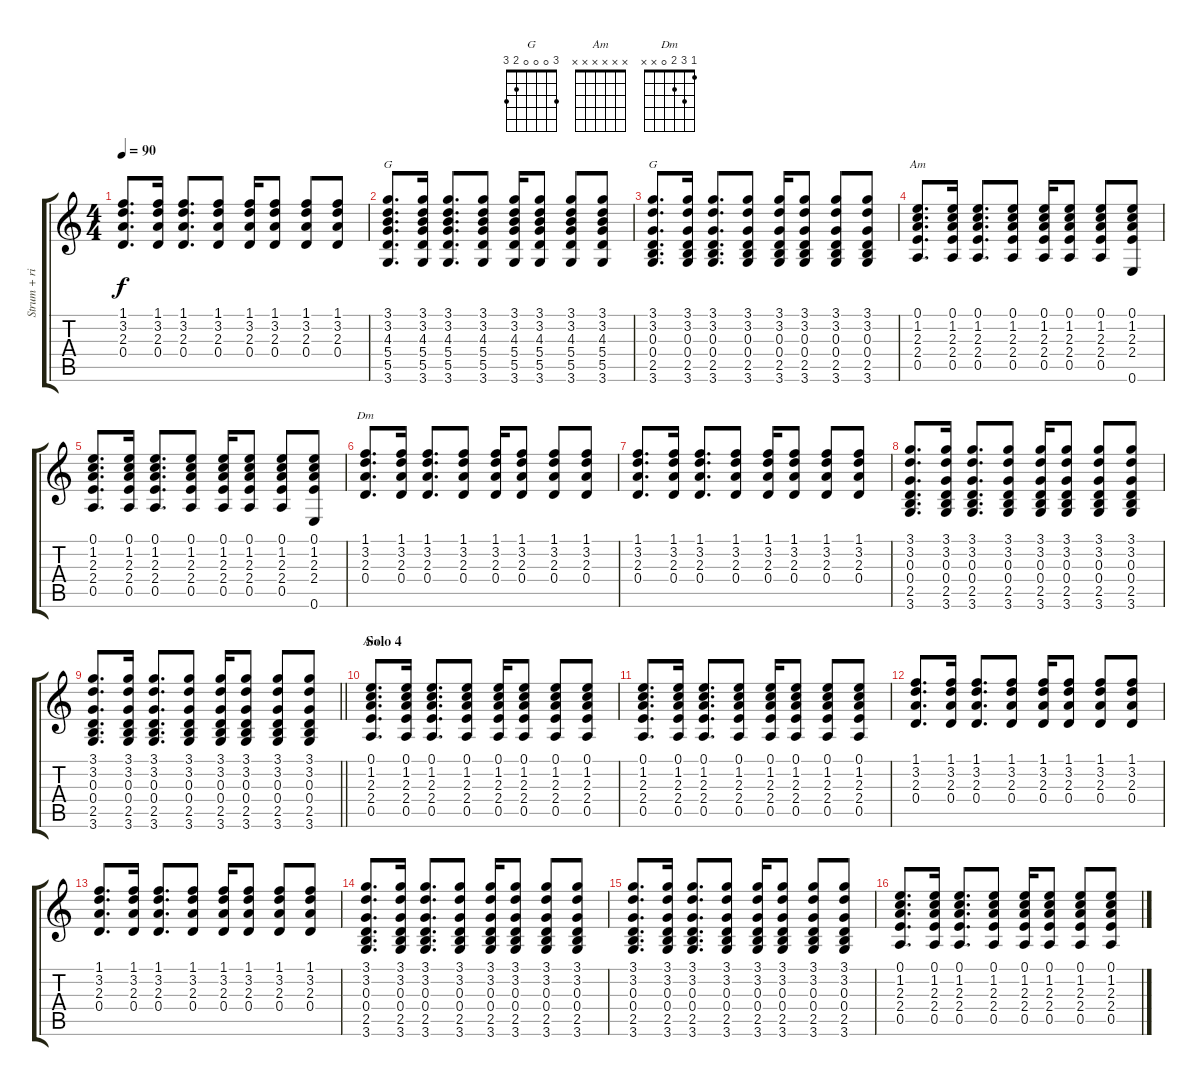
\track ("Strum + riff" "Strum + ri") {instrument acousticguitarsteel}
\staff {score tabs}
\tuning (E4 B3 G3 D3 A2 E2) {hide}
\chord ("G" 3 3 0 0 2 3) {barre 3}
\chord ("G" 3 0 0 0 2 3)
\chord ("Am" 0 1 2 2 0 x)
\chord ("Dm" 1 3 2 0 x x)
\chord ("Am" x x x x x x)
\ts (4 4)
\tempo 90
\clef g2
\ks aminor
(1.1 3.2 2.3 0.4).8{d dy f} (1.1 3.2 2.3 0.4).16 (1.1 3.2 2.3 0.4).8{d} (1.1 3.2 2.3 0.4).8 (1.1 3.2 2.3 0.4).16 (1.1 3.2 2.3 0.4).8 (1.1 3.2 2.3 0.4).8 (1.1 3.2 2.3 0.4).8 |
(3.1 3.2 4.3 5.4 5.5 3.6).8{d ch "G"} (3.1 3.2 4.3 5.4 5.5 3.6).16 (3.1 3.2 4.3 5.4 5.5 3.6).8{d} (3.1 3.2 4.3 5.4 5.5 3.6).8 (3.1 3.2 4.3 5.4 5.5 3.6).16 (3.1 3.2 4.3 5.4 5.5 3.6).8 (3.1 3.2 4.3 5.4 5.5 3.6).8 (3.1 3.2 4.3 5.4 5.5 3.6).8 |
(3.1 3.2 0.3 0.4 2.5 3.6).8{d ch "G"} (3.1 3.2 0.3 0.4 2.5 3.6).16 (3.1 3.2 0.3 0.4 2.5 3.6).8{d} (3.1 3.2 0.3 0.4 2.5 3.6).8 (3.1 3.2 0.3 0.4 2.5 3.6).16 (3.1 3.2 0.3 0.4 2.5 3.6).8 (3.1 3.2 0.3 0.4 2.5 3.6).8 (3.1 3.2 0.3 0.4 2.5 3.6).8 |
(0.1 1.2 2.3 2.4 0.5).8{d ch "Am"} (0.1 1.2 2.3 2.4 0.5).16 (0.1 1.2 2.3 2.4 0.5).8{d} (0.1 1.2 2.3 2.4 0.5).8 (0.1 1.2 2.3 2.4 0.5).16 (0.1 1.2 2.3 2.4 0.5).8 (0.1 1.2 2.3 2.4 0.5).8 (0.1 1.2 2.3 2.4 0.6).8 |
(0.1 1.2 2.3 2.4 0.5).8{d} (0.1 1.2 2.3 2.4 0.5).16 (0.1 1.2 2.3 2.4 0.5).8{d} (0.1 1.2 2.3 2.4 0.5).8 (0.1 1.2 2.3 2.4 0.5).16 (0.1 1.2 2.3 2.4 0.5).8 (0.1 1.2 2.3 2.4 0.5).8 (0.1 1.2 2.3 2.4 0.6).8 |
(1.1 3.2 2.3 0.4).8{d ch "Dm"} (1.1 3.2 2.3 0.4).16 (1.1 3.2 2.3 0.4).8{d} (1.1 3.2 2.3 0.4).8 (1.1 3.2 2.3 0.4).16 (1.1 3.2 2.3 0.4).8 (1.1 3.2 2.3 0.4).8 (1.1 3.2 2.3 0.4).8 |
(1.1 3.2 2.3 0.4).8{d} (1.1 3.2 2.3 0.4).16 (1.1 3.2 2.3 0.4).8{d} (1.1 3.2 2.3 0.4).8 (1.1 3.2 2.3 0.4).16 (1.1 3.2 2.3 0.4).8 (1.1 3.2 2.3 0.4).8 (1.1 3.2 2.3 0.4).8 |
(3.1 3.2 0.3 0.4 2.5 3.6).8{d} (3.1 3.2 0.3 0.4 2.5 3.6).16 (3.1 3.2 0.3 0.4 2.5 3.6).8{d} (3.1 3.2 0.3 0.4 2.5 3.6).8 (3.1 3.2 0.3 0.4 2.5 3.6).16 (3.1 3.2 0.3 0.4 2.5 3.6).8 (3.1 3.2 0.3 0.4 2.5 3.6).8 (3.1 3.2 0.3 0.4 2.5 3.6).8 |
\barLineRight lightlight
(3.1 3.2 0.3 0.4 2.5 3.6).8{d} (3.1 3.2 0.3 0.4 2.5 3.6).16 (3.1 3.2 0.3 0.4 2.5 3.6).8{d} (3.1 3.2 0.3 0.4 2.5 3.6).8 (3.1 3.2 0.3 0.4 2.5 3.6).16 (3.1 3.2 0.3 0.4 2.5 3.6).8 (3.1 3.2 0.3 0.4 2.5 3.6).8 (3.1 3.2 0.3 0.4 2.5 3.6).8 |
\section ("" "Solo 4")
(0.1 1.2 2.3 2.4 0.5).8{d ch "Am"} (0.1 1.2 2.3 2.4 0.5).16 (0.1 1.2 2.3 2.4 0.5).8{d} (0.1 1.2 2.3 2.4 0.5).8 (0.1 1.2 2.3 2.4 0.5).16 (0.1 1.2 2.3 2.4 0.5).8 (0.1 1.2 2.3 2.4 0.5).8 (0.1 1.2 2.3 2.4 0.5).8 |
(0.1 1.2 2.3 2.4 0.5).8{d} (0.1 1.2 2.3 2.4 0.5).16 (0.1 1.2 2.3 2.4 0.5).8{d} (0.1 1.2 2.3 2.4 0.5).8 (0.1 1.2 2.3 2.4 0.5).16 (0.1 1.2 2.3 2.4 0.5).8 (0.1 1.2 2.3 2.4 0.5).8 (0.1 1.2 2.3 2.4 0.5).8 |
(1.1 3.2 2.3 0.4).8{d} (1.1 3.2 2.3 0.4).16 (1.1 3.2 2.3 0.4).8{d} (1.1 3.2 2.3 0.4).8 (1.1 3.2 2.3 0.4).16 (1.1 3.2 2.3 0.4).8 (1.1 3.2 2.3 0.4).8 (1.1 3.2 2.3 0.4).8 |
(1.1 3.2 2.3 0.4).8{d} (1.1 3.2 2.3 0.4).16 (1.1 3.2 2.3 0.4).8{d} (1.1 3.2 2.3 0.4).8 (1.1 3.2 2.3 0.4).16 (1.1 3.2 2.3 0.4).8 (1.1 3.2 2.3 0.4).8 (1.1 3.2 2.3 0.4).8 |
(3.1 3.2 0.3 0.4 2.5 3.6).8{d} (3.1 3.2 0.3 0.4 2.5 3.6).16 (3.1 3.2 0.3 0.4 2.5 3.6).8{d} (3.1 3.2 0.3 0.4 2.5 3.6).8 (3.1 3.2 0.3 0.4 2.5 3.6).16 (3.1 3.2 0.3 0.4 2.5 3.6).8 (3.1 3.2 0.3 0.4 2.5 3.6).8 (3.1 3.2 0.3 0.4 2.5 3.6).8 |
(3.1 3.2 0.3 0.4 2.5 3.6).8{d} (3.1 3.2 0.3 0.4 2.5 3.6).16 (3.1 3.2 0.3 0.4 2.5 3.6).8{d} (3.1 3.2 0.3 0.4 2.5 3.6).8 (3.1 3.2 0.3 0.4 2.5 3.6).16 (3.1 3.2 0.3 0.4 2.5 3.6).8 (3.1 3.2 0.3 0.4 2.5 3.6).8 (3.1 3.2 0.3 0.4 2.5 3.6).8 |
(0.1 1.2 2.3 2.4 0.5).8{d} (0.1 1.2 2.3 2.4 0.5).16 (0.1 1.2 2.3 2.4 0.5).8{d} (0.1 1.2 2.3 2.4 0.5).8 (0.1 1.2 2.3 2.4 0.5).16 (0.1 1.2 2.3 2.4 0.5).8 (0.1 1.2 2.3 2.4 0.5).8 (0.1 1.2 2.3 2.4 0.5).8
